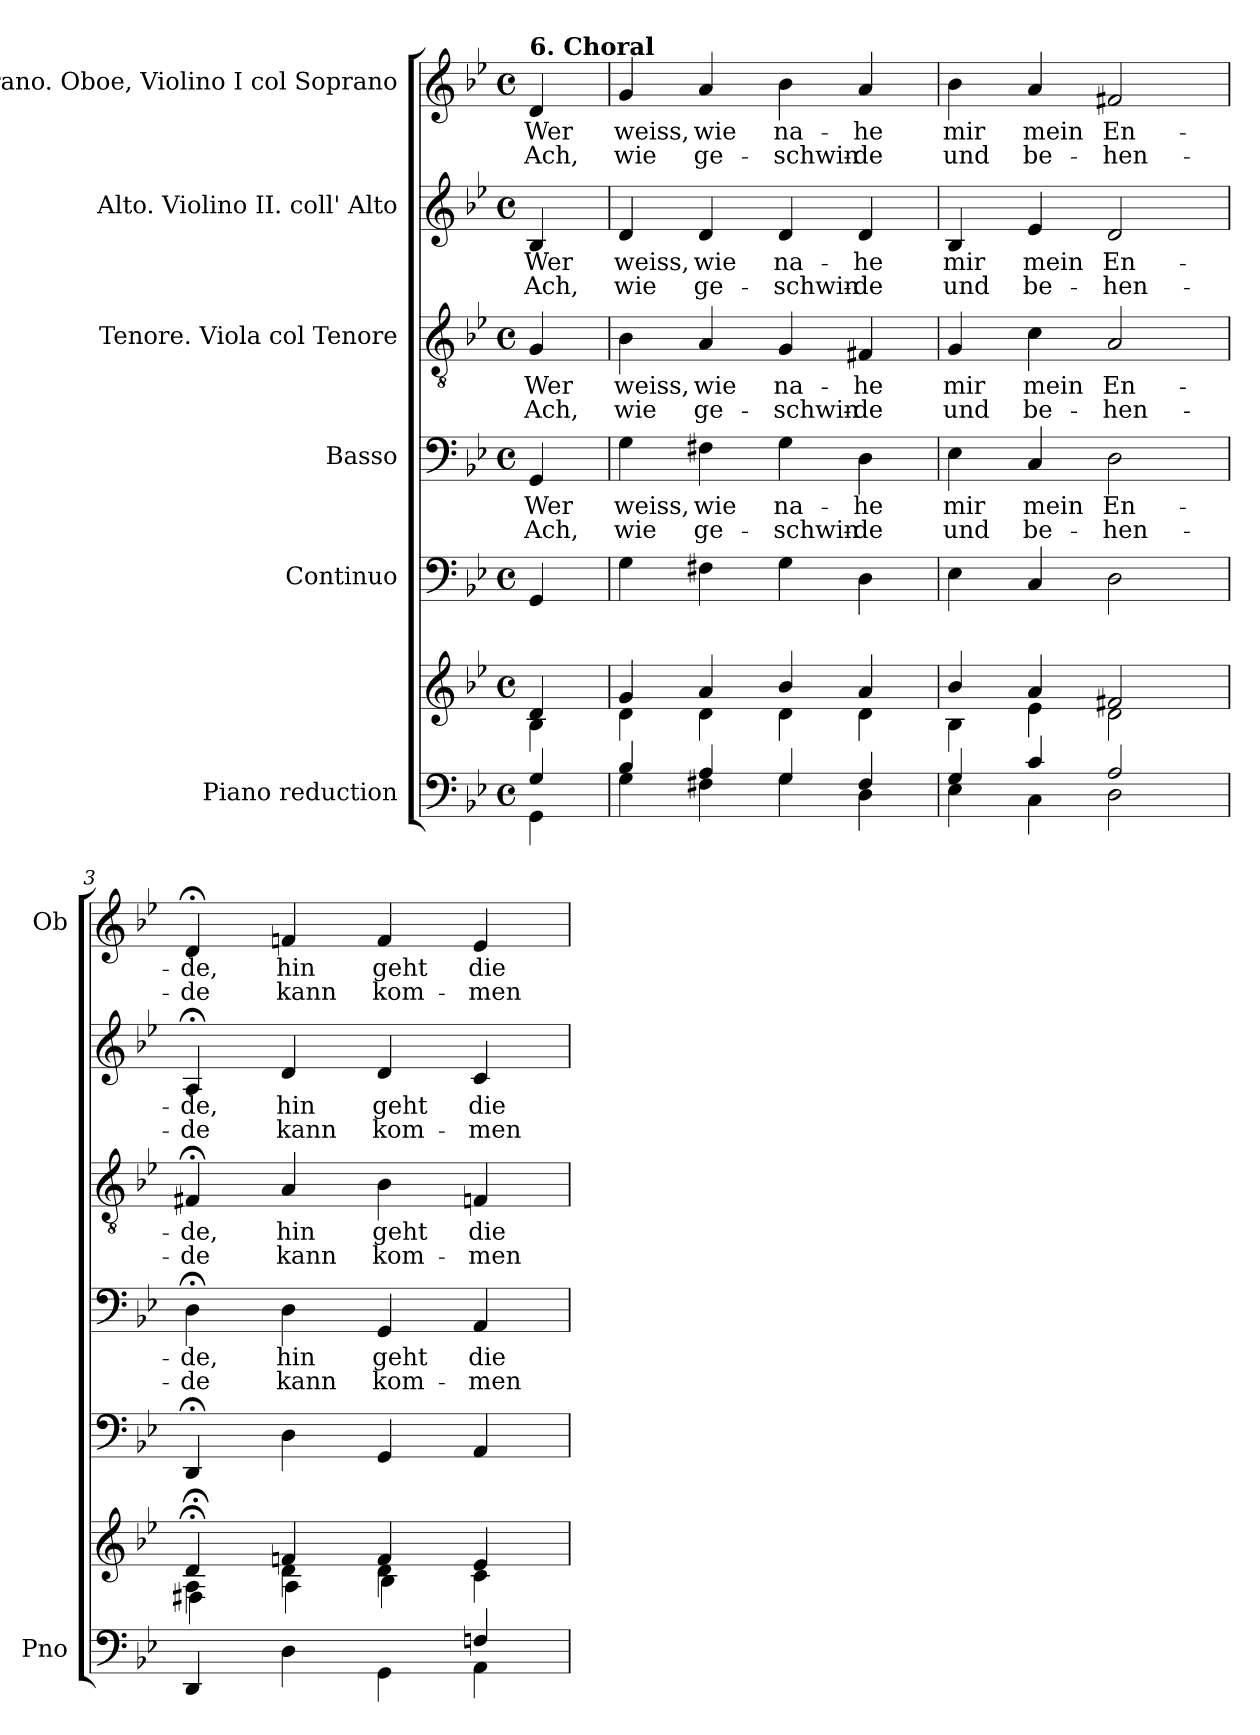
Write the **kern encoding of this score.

**kern	**kern	**kern	**kern	**text	**text	**kern	**text	**text	**kern	**text	**text	**kern	**text	**text
*part6	*part6	*part5	*part4	*part4	*part4	*part3	*part3	*part3	*part2	*part2	*part2	*part1	*part1	*part1
*staff7	*staff6	*staff5	*staff4	*staff4	*staff4	*staff3	*staff3	*staff3	*staff2	*staff2	*staff2	*staff1	*staff1	*staff1
*I"Piano reduction	*	*I"Continuo	*I"Basso	*	*	*I"Tenore. Viola col Tenore	*	*	*I"Alto. Violino II. coll' Alto	*	*	*I"Soprano. Oboe, Violino I col Soprano	*	*
*I'Pno	*	*	*	*	*	*	*	*	*	*	*	*I'Ob	*	*
*clefF4	*clefG2	*clefF4	*clefF4	*	*	*clefGv2	*	*	*clefG2	*	*	*clefG2	*	*
*k[b-e-]	*k[b-e-]	*k[b-e-]	*k[b-e-]	*	*	*k[b-e-]	*	*	*k[b-e-]	*	*	*k[b-e-]	*	*
*M4/4	*M4/4	*M4/4	*M4/4	*	*	*M4/4	*	*	*M4/4	*	*	*M4/4	*	*
*met(c)	*met(c)	*met(c)	*met(c)	*	*	*met(c)	*	*	*met(c)	*	*	*met(c)	*	*
=	=	=	=	=	=	=	=	=	=	=	=	=	=	=
*^	*^	*	*	*	*	*	*	*	*	*	*	*	*	*
!	!	!	!	!	!	!	!	!	!	!	!	!	!	!LO:TX:a:B:t=6. Choral	!	!
!	!	!	!	!	!	!LO:LY:b	!LO:LY:b	!	!LO:LY:b	!LO:LY:b	!	!LO:LY:b	!LO:LY:b	!	!LO:LY:b	!LO:LY:b
4G/	4GG\	4d/	4B-\	4GG/	4GG/	Wer	Ach,	4G/	Wer	Ach,	4B-/	Wer	Ach,	4d/	Wer	Ach,
=1	=1	=1	=1	=1	=1	=1	=1	=1	=1	=1	=1	=1	=1	=1	=1	=1
!	!	!	!	!	!	!LO:LY:b	!LO:LY:b	!	!LO:LY:b	!LO:LY:b	!	!LO:LY:b	!LO:LY:b	!	!LO:LY:b	!LO:LY:b
4B-/	4G\	4g/	4d\	4G\	4G\	weiss,	wie	4B-\	weiss,	wie	4d/	weiss,	wie	4g/	weiss,	wie
!	!	!	!	!	!	!LO:LY:b	!LO:LY:b	!	!LO:LY:b	!LO:LY:b	!	!LO:LY:b	!LO:LY:b	!	!LO:LY:b	!LO:LY:b
4A/	4F#X\	4a/	4d\	4F#X\	4F#X\	wie	ge-	4A/	wie	ge-	4d/	wie	ge-	4a/	wie	ge-
!	!	!	!	!	!	!LO:LY:b	!LO:LY:b	!	!LO:LY:b	!LO:LY:b	!	!LO:LY:b	!LO:LY:b	!	!LO:LY:b	!LO:LY:b
4G/	4G\	4b-/	4d\	4G\	4G\	na-	-schwin-	4G/	na-	-schwin-	4d/	na-	-schwin-	4b-\	na-	-schwin-
!	!	!	!	!	!	!LO:LY:b	!LO:LY:b	!	!LO:LY:b	!LO:LY:b	!	!LO:LY:b	!LO:LY:b	!	!LO:LY:b	!LO:LY:b
4F#/	4D\	4a/	4d\	4D\	4D\	-he	-de	4F#X/	-he	-de	4d/	-he	-de	4a/	-he	-de
=2	=2	=2	=2	=2	=2	=2	=2	=2	=2	=2	=2	=2	=2	=2	=2	=2
!	!	!	!	!	!	!LO:LY:b	!LO:LY:b	!	!LO:LY:b	!LO:LY:b	!	!LO:LY:b	!LO:LY:b	!	!LO:LY:b	!LO:LY:b
4G/	4E-\	4b-/	4B-\	4E-\	4E-\	mir	und	4G/	mir	und	4B-/	mir	und	4b-\	mir	und
!	!	!	!	!	!	!LO:LY:b	!LO:LY:b	!	!LO:LY:b	!LO:LY:b	!	!LO:LY:b	!LO:LY:b	!	!LO:LY:b	!LO:LY:b
4c/	4C\	4a/	4e-\	4C/	4C/	mein	be-	4c\	mein	be-	4e-/	mein	be-	4a/	mein	be-
!	!	!	!	!	!	!LO:LY:b	!LO:LY:b	!	!LO:LY:b	!LO:LY:b	!	!LO:LY:b	!LO:LY:b	!	!LO:LY:b	!LO:LY:b
2A/	2D\	2f#X/	2d\	2D\	2D\	En-	-hen-	2A/	En-	-hen-	2d/	En-	-hen-	2f#X/	En-	-hen-
=3	=3	=3	=3	=3	=3	=3	=3	=3	=3	=3	=3	=3	=3	=3	=3	=3
*	*	*	*^	*	*	*	*	*	*	*	*	*	*	*	*	*
!	!	!	!	!	!	!	!LO:LY:b	!LO:LY:b	!	!LO:LY:b	!LO:LY:b	!	!LO:LY:b	!LO:LY:b	!	!LO:LY:b	!LO:LY:b
2.ryy	4DD/	4d;</	4A\	4F#X;\	4DD;</	4D;<\	-de,	-de	4F#X;</	-de,	-de	4A;</	-de,	-de	4d;</	-de,	-de
!	!	!	!	!	!	!	!LO:LY:b	!LO:LY:b	!	!LO:LY:b	!LO:LY:b	!	!LO:LY:b	!LO:LY:b	!	!LO:LY:b	!LO:LY:b
.	4D\	4fn/	4d\	4A\	4D\	4D\	hin	kann	4A/	hin	kann	4d/	hin	kann	4fn/	hin	kann
!	!	!	!	!	!	!	!LO:LY:b	!LO:LY:b	!	!LO:LY:b	!LO:LY:b	!	!LO:LY:b	!LO:LY:b	!	!LO:LY:b	!LO:LY:b
.	4GG\	4f/	4d\	4B-\	4GG/	4GG/	geht	kom-	4B-\	geht	kom-	4d/	geht	kom-	4f/	geht	kom-
!	!	!	!	!	!	!	!LO:LY:b	!LO:LY:b	!	!LO:LY:b	!LO:LY:b	!	!LO:LY:b	!LO:LY:b	!	!LO:LY:b	!LO:LY:b
4Fn/	4AA\	4e-/	4c\	4ryy	4AA/	4AA/	die	-men	4Fn/	die	-men	4c/	die	-men	4e-/	die	-men
*v	*v	*	*	*	*	*	*	*	*	*	*	*	*	*	*	*	*
*	*v	*v	*v	*	*	*	*	*	*	*	*	*	*	*	*	*
=	=	=	=	=	=	=	=	=	=	=	=	=	=	=
*-	*-	*-	*-	*-	*-	*-	*-	*-	*-	*-	*-	*-	*-	*-
